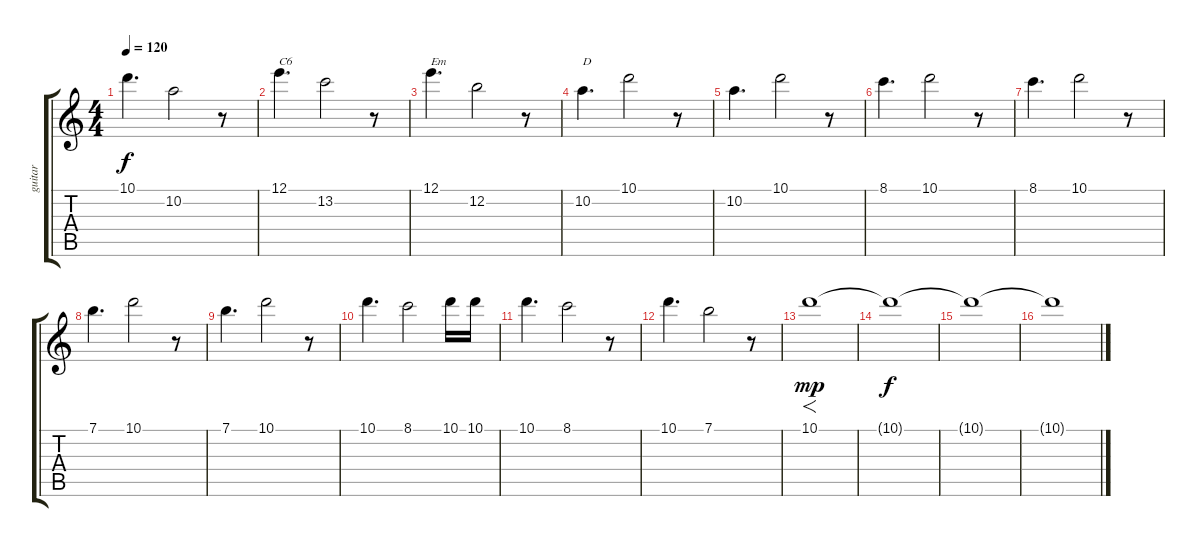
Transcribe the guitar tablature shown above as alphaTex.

\track ("guitar" "guitar") {instrument distortionguitar}
\staff {score tabs}
\tuning (E4 B3 G3 D3 A2 D2) {hide}
\ts (4 4)
\tempo 120
\clef g2
\ks c
10.1.4{d dy f} 10.2.2 r.8 |
12.1.4{d txt "C6"} 13.2.2 r.8 |
12.1.4{d txt "Em"} 12.2.2 r.8 |
10.2.4{d txt "D"} 10.1.2 r.8 |
10.2.4{d} 10.1.2 r.8 |
8.1.4{d} 10.1.2 r.8 |
8.1.4{d} 10.1.2 r.8 |
7.1.4{d} 10.1.2 r.8 |
7.1.4{d} 10.1.2 r.8 |
10.1.4{d} 8.1.2 10.1.16 10.1.16 |
10.1.4{d} 8.1.2 r.8 |
10.1.4{d} 7.1.2 r.8 |
10.1.1{f dy mp} |
10.1{t}.1{dy f} |
10.1{t}.1 |
10.1{t}.1
